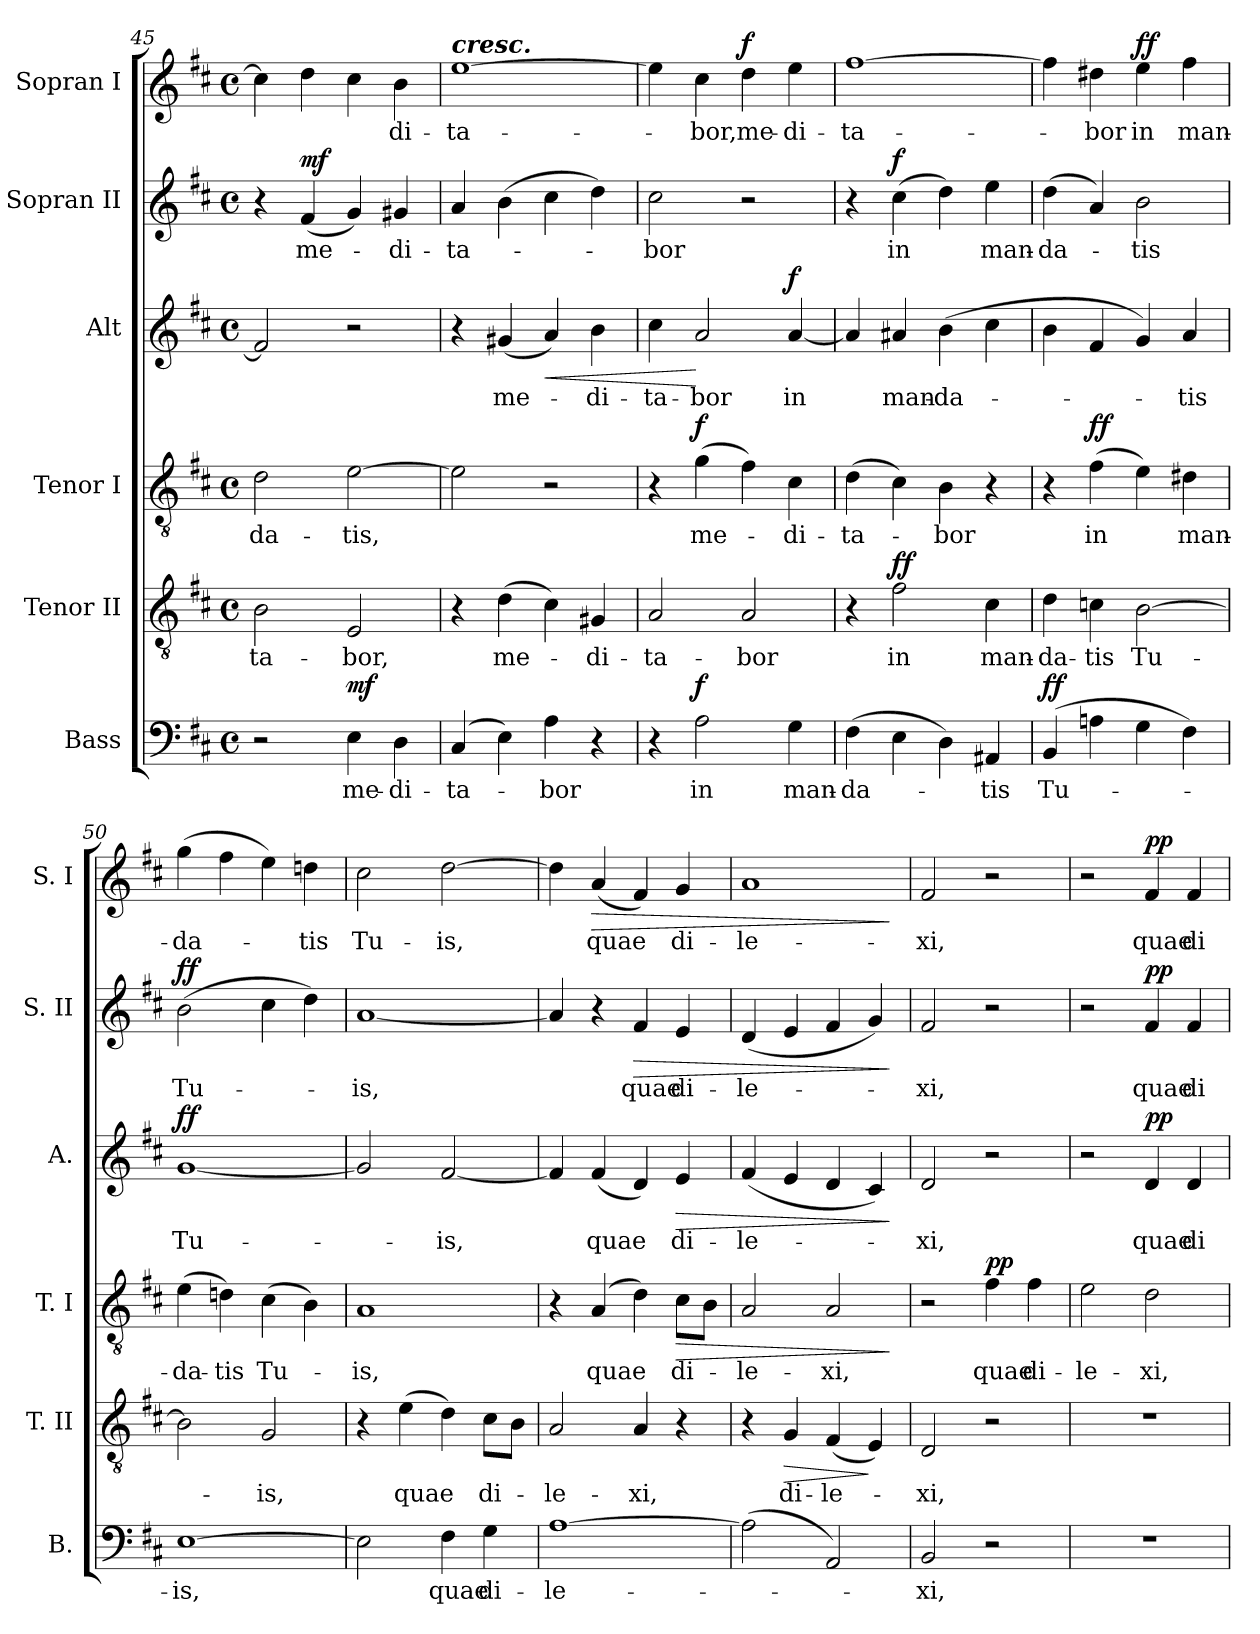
**kern	**text	**dynam	**kern	**text	**dynam	**kern	**text	**dynam	**kern	**text	**dynam	**kern	**text	**dynam	**kern	**text	**dynam
*part6	*part6	*part6	*part5	*part5	*part5	*part4	*part4	*part4	*part3	*part3	*part3	*part2	*part2	*part2	*part1	*part1	*part1
*staff6	*staff6	*staff6	*staff5	*staff5	*staff5	*staff4	*staff4	*staff4	*staff3	*staff3	*staff3	*staff2	*staff2	*staff2	*staff1	*staff1	*staff1
*I"Bass	*	*	*I"Tenor II	*	*	*I"Tenor I	*	*	*I"Alt	*	*	*I"Sopran II	*	*	*I"Sopran I	*	*
*I'B.	*	*	*I'T. II	*	*	*I'T. I	*	*	*I'A.	*	*	*I'S. II	*	*	*I'S. I	*	*
*clefF4	*	*	*clefGv2	*	*	*clefGv2	*	*	*clefG2	*	*	*clefG2	*	*	*clefG2	*	*
*k[f#c#]	*	*	*k[f#c#]	*	*	*k[f#c#]	*	*	*k[f#c#]	*	*	*k[f#c#]	*	*	*k[f#c#]	*	*
*D:	*	*	*D:	*	*	*D:	*	*	*D:	*	*	*D:	*	*	*D:	*	*
*M4/4	*	*	*M4/4	*	*	*M4/4	*	*	*M4/4	*	*	*M4/4	*	*	*M4/4	*	*
*met(c)	*	*	*met(c)	*	*	*met(c)	*	*	*met(c)	*	*	*met(c)	*	*	*met(c)	*	*
=45	=45	=45	=45	=45	=45	=45	=45	=45	=45	=45	=45	=45	=45	=45	=45	=45	=45
!	!	!	!	!LO:LY:b	!	!	!LO:LY:b	!	!	!	!	!	!	!	!	!	!
2r	.	.	2B\	-ta-	.	2d\	-da-	.	2f#/]	.	.	4r	.	.	4cc#\]	.	.
!	!	!	!	!	!	!	!	!	!	!	!	!	!LO:LY:b	!LO:DY:a	!	!	!
.	.	.	.	.	.	.	.	.	.	.	.	(<4f#/	me-	mf	4dd\	.	.
!	!LO:LY:b	!LO:DY:a	!	!LO:LY:b	!	!	!LO:LY:b	!	!	!	!	!	!	!	!	!	!
4E\	me-	mf	2E/	-bor,	.	[2e\	-tis,	.	2r	.	.	4g/)	.	.	4cc#\	.	.
!	!LO:LY:b	!	!	!	!	!	!	!	!	!	!	!	!LO:LY:b	!	!	!LO:LY:b	!
4D\	-di-	.	.	.	.	.	.	.	.	.	.	4g#X/	-di-	.	4b\	-di-	.
=46	=46	=46	=46	=46	=46	=46	=46	=46	=46	=46	=46	=46	=46	=46	=46	=46	=46
!	!	!	!	!	!	!	!	!	!	!	!	!	!	!	!LO:TX:a:Bi:t=cresc.	!	!
!	!LO:LY:b	!	!	!	!	!	!	!	!	!	!	!	!LO:LY:b	!	!	!LO:LY:b	!
(4C#/	-ta-	.	4r	.	.	2e\]	.	.	4r	.	.	4a/	-ta-	.	[1ee	-ta-	.
!	!	!	!	!LO:LY:b	!	!	!	!	!	!LO:LY:b	!	!	!	!	!	!	!
4E\)	.	.	(>4d\	me-	.	.	.	.	(<4g#X/	me-	.	(4b\	.	.	.	.	.
!	!LO:LY:b	!	!	!	!	!	!	!	!	!	!LO:HP:b	!	!	!	!	!	!
4A\	-bor	.	4c#\)	.	.	2r	.	.	4a/)	.	<	4cc#\	.	.	.	.	.
!	!	!	!	!LO:LY:b	!	!	!	!	!	!LO:LY:b	!	!	!	!	!	!	!
4r	.	.	4G#X/	-di-	.	.	.	.	4b\	-di-	.	4dd\)	.	.	.	.	.
!!LO:LB:g=z
=47	=47	=47	=47	=47	=47	=47	=47	=47	=47	=47	=47	=47	=47	=47	=47	=47	=47
!	!	!	!	!LO:LY:b	!	!	!	!	!	!LO:LY:b	!	!	!LO:LY:b	!	!	!	!
4r	.	.	2A/	-ta-	.	4r	.	.	4cc#\	-ta-	.	2cc#\	-bor	.	4ee\]	.	.
!	!LO:LY:b	!LO:DY:a	!	!	!	!	!LO:LY:b	!LO:DY:a	!	!LO:LY:b	!	!	!	!	!	!LO:LY:b	!
2A\	in	f	.	.	.	(>4g\	me-	f	2a/	-bor	[	.	.	.	4cc#\	-bor,	.
!	!	!	!	!LO:LY:b	!	!	!	!	!	!	!	!	!	!	!	!LO:LY:b	!LO:DY:a
.	.	.	2A/	-bor	.	4f#\)	.	.	.	.	.	2r	.	.	4dd\	me-	f
!	!LO:LY:b	!	!	!	!	!	!LO:LY:b	!	!	!LO:LY:b	!LO:DY:a	!	!	!	!	!LO:LY:b	!
4G\	man-	.	.	.	.	4c#\	-di-	.	[4a/	in	f	.	.	.	4ee\	-di-	.
=48	=48	=48	=48	=48	=48	=48	=48	=48	=48	=48	=48	=48	=48	=48	=48	=48	=48
!	!LO:LY:b	!	!	!	!	!	!LO:LY:b	!	!	!	!	!	!	!	!	!LO:LY:b	!
(>4F#\	-da-	.	4r	.	.	(>4d\	-ta-	.	4a/]	.	.	4r	.	.	[1ff#	-ta-	.
!	!	!	!	!LO:LY:b	!LO:DY:a	!	!	!	!	!LO:LY:b	!	!	!LO:LY:b	!LO:DY:a	!	!	!
4E\	.	.	2f#\	in	ff	4c#\)	.	.	4a#X/	man-	.	(>4cc#\	in	f	.	.	.
!	!	!	!	!	!	!	!LO:LY:b	!	!	!LO:LY:b	!	!	!	!	!	!	!
4D\)	.	.	.	.	.	4B\	-bor	.	(>4b\	-da-	.	4dd\)	.	.	.	.	.
!	!LO:LY:b	!	!	!LO:LY:b	!	!	!	!	!	!	!	!	!LO:LY:b	!	!	!	!
4AA#X/	-tis	.	4c#\	man-	.	4r	.	.	4cc#\	.	.	4ee\	man-	.	.	.	.
=49	=49	=49	=49	=49	=49	=49	=49	=49	=49	=49	=49	=49	=49	=49	=49	=49	=49
!	!LO:LY:b	!LO:DY:a	!	!LO:LY:b	!	!	!	!	!	!	!	!	!LO:LY:b	!	!	!	!
(4BB/	Tu-	ff	4d\	-da-	.	4r	.	.	4b\	.	.	(>4dd\	-da-	.	4ff#\]	.	.
!	!	!	!	!LO:LY:b	!	!	!LO:LY:b	!LO:DY:a	!	!	!	!	!	!	!	!LO:LY:b	!
4An\	.	.	4cn\	-tis	.	(>4f#\	in	ff	4f#/	.	.	4a/)	.	.	4dd#X\	-bor	.
!	!	!	!	!LO:LY:b	!	!	!	!	!	!	!	!	!LO:LY:b	!	!	!LO:LY:b	!LO:DY:a
4G\	.	.	[2B\	Tu-	.	4e\)	.	.	4g/)	.	.	2b\	-tis	.	4ee\	in	ff
!	!	!	!	!	!	!	!LO:LY:b	!	!	!LO:LY:b	!	!	!	!	!	!LO:LY:b	!
4F#\)	.	.	.	.	.	4d#X\	man-	.	4a/	-tis	.	.	.	.	4ff#\	man-	.
=50	=50	=50	=50	=50	=50	=50	=50	=50	=50	=50	=50	=50	=50	=50	=50	=50	=50
!	!LO:LY:b	!	!	!	!	!	!LO:LY:b	!	!	!LO:LY:b	!LO:DY:a	!	!LO:LY:b	!LO:DY:a	!	!LO:LY:b	!
[1E	-is,	.	2B\]	.	.	(>4e\	-da-	.	[1g	Tu-	ff	(>2b\	Tu-	ff	(>4gg\	-da-	.
!	!	!	!	!	!	!	!LO:LY:b	!	!	!	!	!	!	!	!	!	!
.	.	.	.	.	.	4dn\)	-tis	.	.	.	.	.	.	.	4ff#\	.	.
!	!	!	!	!LO:LY:b	!	!	!LO:LY:b	!	!	!	!	!	!	!	!	!	!
.	.	.	2G/	-is,	.	(>4c#\	Tu-	.	.	.	.	4cc#\	.	.	4ee\)	.	.
!	!	!	!	!	!	!	!	!	!	!	!	!	!	!	!	!LO:LY:b	!
.	.	.	.	.	.	4B\)	.	.	.	.	.	4dd\)	.	.	4ddn\	-tis	.
=51	=51	=51	=51	=51	=51	=51	=51	=51	=51	=51	=51	=51	=51	=51	=51	=51	=51
!	!	!	!	!	!	!	!LO:LY:b	!	!	!	!	!	!LO:LY:b	!	!	!LO:LY:b	!
2E\]	.	.	4r	.	.	1A	-is,	.	2g/]	.	.	[1a	-is,	.	2cc#\	Tu-	.
!	!	!	!	!LO:LY:b	!	!	!	!	!	!	!	!	!	!	!	!	!
.	.	.	(>4e\	quae	.	.	.	.	.	.	.	.	.	.	.	.	.
!	!LO:LY:b	!	!	!	!	!	!	!	!	!LO:LY:b	!	!	!	!	!	!LO:LY:b	!
4F#\	quae	.	4d\)	.	.	.	.	.	[2f#/	-is,	.	.	.	.	[2dd\	-is,	.
!	!LO:LY:b	!	!	!LO:LY:b	!	!	!	!	!	!	!	!	!	!	!	!	!
4G\	di-	.	8c#\L	di-	.	.	.	.	.	.	.	.	.	.	.	.	.
.	.	.	8B\J	.	.	.	.	.	.	.	.	.	.	.	.	.	.
!!LO:PB:g=z
=52	=52	=52	=52	=52	=52	=52	=52	=52	=52	=52	=52	=52	=52	=52	=52	=52	=52
!	!LO:LY:b	!	!	!LO:LY:b	!	!	!	!	!	!	!	!	!	!	!	!	!
[1A	-le-	.	2A/	-le-	.	4r	.	.	4f#/]	.	.	4a/]	.	.	4dd\]	.	.
!	!	!	!	!	!	!	!LO:LY:b	!	!	!LO:LY:b	!	!	!	!	!	!LO:LY:b	!LO:HP:b
.	.	.	.	.	.	(4A/	quae	.	(<4f#/	quae	.	4r	.	.	(<4a/	quae	>
!	!	!	!	!LO:LY:b	!	!	!	!	!	!	!	!	!LO:LY:b	!LO:HP:b	!	!	!
.	.	.	4A/	-xi,	.	4d\)	.	.	4d/)	.	.	4f#/	quae	>	4f#/)	.	.
!	!	!	!	!	!	!	!LO:LY:b	!LO:HP:b	!	!LO:LY:b	!LO:HP:b	!	!LO:LY:b	!	!	!LO:LY:b	!
.	.	.	4r	.	.	8c#\L	di-	>	4e/	di-	>	4e/	di-	.	4g/	di-	.
.	.	.	.	.	.	8B\J	.	.	.	.	.	.	.	.	.	.	.
=53	=53	=53	=53	=53	=53	=53	=53	=53	=53	=53	=53	=53	=53	=53	=53	=53	=53
!	!	!	!	!	!	!	!LO:LY:b	!	!	!LO:LY:b	!	!	!LO:LY:b	!	!	!LO:LY:b	!
(>2A\]	.	.	4r	.	.	2A/	-le-	.	(<4f#/	-le-	.	(<4d/	-le-	.	1a	-le-	.
!	!	!	!	!LO:LY:b	!LO:HP:b	!	!	!	!	!	!	!	!	!	!	!	!
.	.	.	4G/	di-	>	.	.	.	4e/	.	.	4e/	.	.	.	.	.
!	!	!	!	!LO:LY:b	!	!	!LO:LY:b	!	!	!	!	!	!	!	!	!	!
2AA/)	.	.	(<4F#/	-le-	.	2A/	-xi,	.	4d/	.	.	4f#/	.	.	.	.	.
.	.	.	4E/)	.	]	.	.	.	4c#/)	.	.	4g/)	.	.	.	.	.
.	.	.	.	.	.	.	.	]	.	.	]	.	.	]	.	.	]
=54	=54	=54	=54	=54	=54	=54	=54	=54	=54	=54	=54	=54	=54	=54	=54	=54	=54
!	!LO:LY:b	!	!	!LO:LY:b	!	!	!	!	!	!LO:LY:b	!	!	!LO:LY:b	!	!	!LO:LY:b	!
2BB/	-xi,	.	2D/	-xi,	.	2r	.	.	2d/	-xi,	.	2f#/	-xi,	.	2f#/	-xi,	.
!	!	!	!	!	!	!	!LO:LY:b	!LO:DY:a	!	!	!	!	!	!	!	!	!
2r	.	.	2r	.	.	4f#\	quae	pp	2r	.	.	2r	.	.	2r	.	.
!	!	!	!	!	!	!	!LO:LY:b	!	!	!	!	!	!	!	!	!	!
.	.	.	.	.	.	4f#\	di-	.	.	.	.	.	.	.	.	.	.
=55	=55	=55	=55	=55	=55	=55	=55	=55	=55	=55	=55	=55	=55	=55	=55	=55	=55
!	!	!	!	!	!	!	!LO:LY:b	!	!	!	!	!	!	!	!	!	!
1r	.	.	1r	.	.	2e\	-le-	.	2r	.	.	2r	.	.	2r	.	.
!	!	!	!	!	!	!	!LO:LY:b	!	!	!LO:LY:b	!LO:DY:a	!	!LO:LY:b	!LO:DY:a	!	!LO:LY:b	!LO:DY:a
.	.	.	.	.	.	2d\	-xi,	.	4d/	quae	pp	4f#/	quae	pp	4f#/	quae	pp
!	!	!	!	!	!	!	!	!	!	!LO:LY:b	!	!	!LO:LY:b	!	!	!LO:LY:b	!
.	.	.	.	.	.	.	.	.	4d/	di-	.	4f#/	di-	.	4f#/	di-	.
=	=	=	=	=	=	=	=	=	=	=	=	=	=	=	=	=	=
*-	*-	*-	*-	*-	*-	*-	*-	*-	*-	*-	*-	*-	*-	*-	*-	*-	*-
